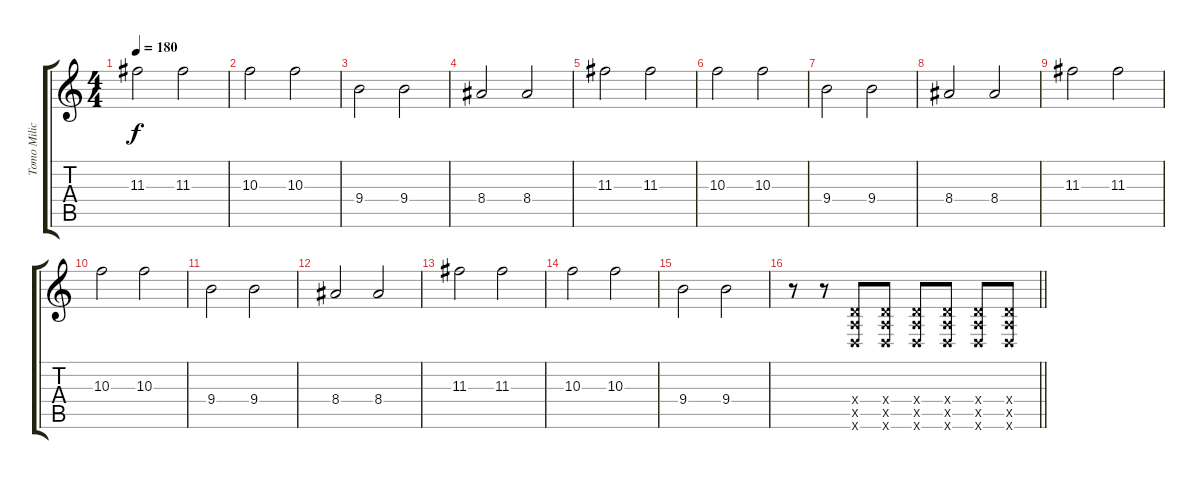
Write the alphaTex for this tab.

\track ("Tomo Milicevic [Guitar]" "Tomo Milic") {instrument overdrivenguitar}
\staff {score tabs}
\tuning (E4 B3 G3 D3 A2 D2) {hide}
\ts (4 4)
\tempo 180
\clef g2
\ks c
11.3.2{dy f volume 13 instrument electricguitarclean} 11.3.2 |
10.3.2 10.3.2 |
9.4.2 9.4.2 |
8.4.2 8.4.2 |
11.3.2 11.3.2 |
10.3.2 10.3.2 |
9.4.2 9.4.2 |
8.4.2 8.4.2 |
11.3.2 11.3.2 |
10.3.2 10.3.2 |
9.4.2 9.4.2 |
8.4.2 8.4.2 |
11.3.2 11.3.2 |
10.3.2 10.3.2 |
9.4.2 9.4.2 |
\barLineRight lightlight
r.8{instrument overdrivenguitar} r.8 (0.4{x} 0.5{x} 0.6{x}).8 (0.4{x} 0.5{x} 0.6{x}).8 (0.4{x} 0.5{x} 0.6{x}).8 (0.4{x} 0.5{x} 0.6{x}).8 (0.4{x} 0.5{x} 0.6{x}).8 (0.4{x} 0.5{x} 0.6{x}).8
